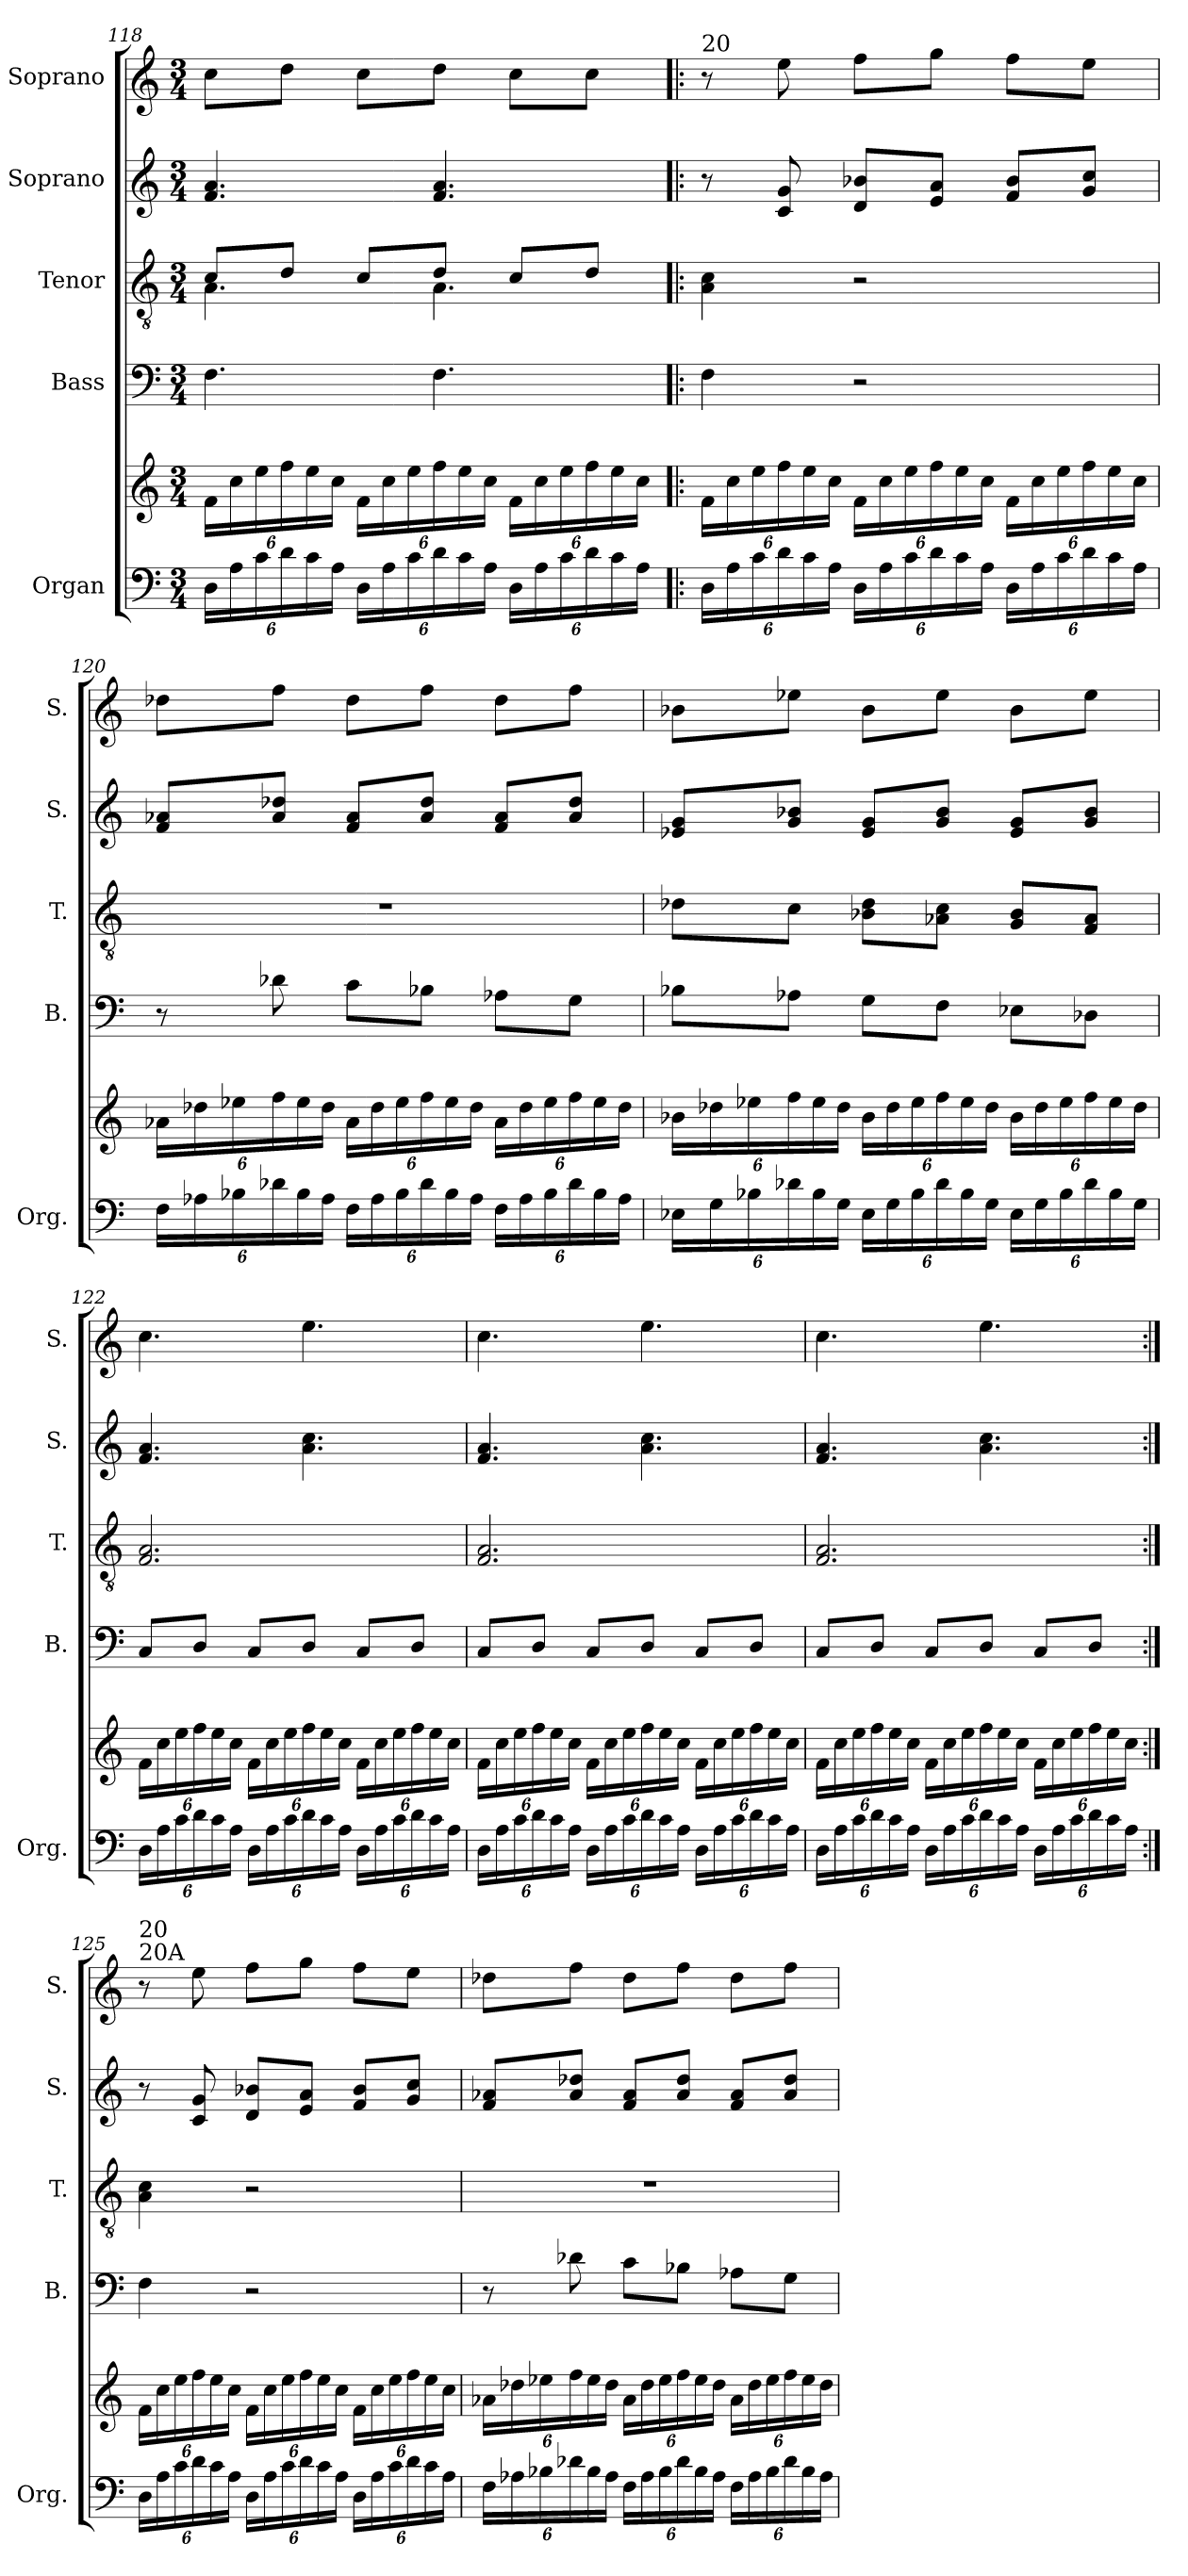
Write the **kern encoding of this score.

**kern	**kern	**kern	**kern	**kern	**kern
*part5	*part5	*part4	*part3	*part2	*part1
*staff6	*staff5	*staff4	*staff3	*staff2	*staff1
*I"Organ	*	*I"Bass	*I"Tenor	*I"Soprano	*I"Soprano
*I'Org.	*	*I'B.	*I'T.	*I'S.	*I'S.
!!LO:PB:g=z
*clefF4	*clefG2	*clefF4	*clefGv2	*clefG2	*clefG2
*k[]	*k[]	*k[]	*k[]	*k[]	*k[]
*M3/4	*M3/4	*M3/4	*M3/4	*M3/4	*M3/4
*Xbrackettup	*Xbrackettup	*	*	*	*
=118	=118	=118	=118	=118	=118
*	*	*	*^	*	*
24D\LL	24f\LL	4.F\	8c/L	4.A\	4.f/ 4.a/	8cc\L
24A\	24cc\	.	.	.	.	.
24c\	24ee\	.	.	.	.	.
24d\	24ff\	.	8d/J	.	.	8dd\J
24c\	24ee\	.	.	.	.	.
24A\JJ	24cc\JJ	.	.	.	.	.
24D\LL	24f\LL	.	8c/L	.	.	8cc\L
24A\	24cc\	.	.	.	.	.
24c\	24ee\	.	.	.	.	.
24d\	24ff\	4.F\	8d/J	4.A\	4.f/ 4.a/	8dd\J
24c\	24ee\	.	.	.	.	.
24A\JJ	24cc\JJ	.	.	.	.	.
24D\LL	24f\LL	.	8c/L	.	.	8cc\L
24A\	24cc\	.	.	.	.	.
24c\	24ee\	.	.	.	.	.
24d\	24ff\	.	8d/J	.	.	8cc\J
24c\	24ee\	.	.	.	.	.
24A\JJ	24cc\JJ	.	.	.	.	.
*	*	*	*v	*v	*	*
=119!|:	=119!|:	=119!|:	=119!|:	=119!|:	=119!|:
!	!	!	!	!	!LO:TX:a:t=20
24D\LL	24f\LL	4F\	4A\ 4c\	8r	8r
24A\	24cc\	.	.	.	.
24c\	24ee\	.	.	.	.
24d\	24ff\	.	.	8c/ 8g/	8ee\
24c\	24ee\	.	.	.	.
24A\JJ	24cc\JJ	.	.	.	.
24D\LL	24f\LL	2r	2r	8d/ 8b-X/L	8ff\L
24A\	24cc\	.	.	.	.
24c\	24ee\	.	.	.	.
24d\	24ff\	.	.	8e/ 8a/J	8gg\J
24c\	24ee\	.	.	.	.
24A\JJ	24cc\JJ	.	.	.	.
24D\LL	24f\LL	.	.	8f/ 8b-/L	8ff\L
24A\	24cc\	.	.	.	.
24c\	24ee\	.	.	.	.
24d\	24ff\	.	.	8g/ 8cc/J	8ee\J
24c\	24ee\	.	.	.	.
24A\JJ	24cc\JJ	.	.	.	.
!!LO:LB:g=z
=120	=120	=120	=120	=120	=120
24F\LL	24a-X\LL	8r	2.r	8f/ 8a-X/L	8dd-X\L
24A-X\	24dd-X\	.	.	.	.
24B-X\	24ee-X\	.	.	.	.
24d-X\	24ff\	8d-X\	.	8a-/ 8dd-X/J	8ff\J
24B-\	24ee-\	.	.	.	.
24A-\JJ	24dd-\JJ	.	.	.	.
24F\LL	24a-\LL	8c\L	.	8f/ 8a-/L	8dd-\L
24A-\	24dd-\	.	.	.	.
24B-\	24ee-\	.	.	.	.
24d-\	24ff\	8B-X\J	.	8a-/ 8dd-/J	8ff\J
24B-\	24ee-\	.	.	.	.
24A-\JJ	24dd-\JJ	.	.	.	.
24F\LL	24a-\LL	8A-X\L	.	8f/ 8a-/L	8dd-\L
24A-\	24dd-\	.	.	.	.
24B-\	24ee-\	.	.	.	.
24d-\	24ff\	8G\J	.	8a-/ 8dd-/J	8ff\J
24B-\	24ee-\	.	.	.	.
24A-\JJ	24dd-\JJ	.	.	.	.
=121	=121	=121	=121	=121	=121
24E-X\LL	24b-X\LL	8B-X\L	8d-X\L	8e-X/ 8g/L	8b-X\L
24G\	24dd-X\	.	.	.	.
24B-X\	24ee-X\	.	.	.	.
24d-X\	24ff\	8A-X\J	8c\J	8g/ 8b-X/J	8ee-X\J
24B-\	24ee-\	.	.	.	.
24G\JJ	24dd-\JJ	.	.	.	.
24E-\LL	24b-\LL	8G\L	8B-X\ 8d-\L	8e-/ 8g/L	8b-\L
24G\	24dd-\	.	.	.	.
24B-\	24ee-\	.	.	.	.
24d-\	24ff\	8F\J	8A-X\ 8c\J	8g/ 8b-/J	8ee-\J
24B-\	24ee-\	.	.	.	.
24G\JJ	24dd-\JJ	.	.	.	.
24E-\LL	24b-\LL	8E-X\L	8G/ 8B-/L	8e-/ 8g/L	8b-\L
24G\	24dd-\	.	.	.	.
24B-\	24ee-\	.	.	.	.
24d-\	24ff\	8D-X\J	8F/ 8A-/J	8g/ 8b-/J	8ee-\J
24B-\	24ee-\	.	.	.	.
24G\JJ	24dd-\JJ	.	.	.	.
!!LO:PB:g=z
=122	=122	=122	=122	=122	=122
24D\LL	24f\LL	8C/L	2.F/ 2.A/	4.f/ 4.a/	4.cc\
24A\	24cc\	.	.	.	.
24c\	24ee\	.	.	.	.
24d\	24ff\	8D/J	.	.	.
24c\	24ee\	.	.	.	.
24A\JJ	24cc\JJ	.	.	.	.
24D\LL	24f\LL	8C/L	.	.	.
24A\	24cc\	.	.	.	.
24c\	24ee\	.	.	.	.
24d\	24ff\	8D/J	.	4.a\ 4.cc\	4.ee\
24c\	24ee\	.	.	.	.
24A\JJ	24cc\JJ	.	.	.	.
24D\LL	24f\LL	8C/L	.	.	.
24A\	24cc\	.	.	.	.
24c\	24ee\	.	.	.	.
24d\	24ff\	8D/J	.	.	.
24c\	24ee\	.	.	.	.
24A\JJ	24cc\JJ	.	.	.	.
=123	=123	=123	=123	=123	=123
24D\LL	24f\LL	8C/L	2.F/ 2.A/	4.f/ 4.a/	4.cc\
24A\	24cc\	.	.	.	.
24c\	24ee\	.	.	.	.
24d\	24ff\	8D/J	.	.	.
24c\	24ee\	.	.	.	.
24A\JJ	24cc\JJ	.	.	.	.
24D\LL	24f\LL	8C/L	.	.	.
24A\	24cc\	.	.	.	.
24c\	24ee\	.	.	.	.
24d\	24ff\	8D/J	.	4.a\ 4.cc\	4.ee\
24c\	24ee\	.	.	.	.
24A\JJ	24cc\JJ	.	.	.	.
24D\LL	24f\LL	8C/L	.	.	.
24A\	24cc\	.	.	.	.
24c\	24ee\	.	.	.	.
24d\	24ff\	8D/J	.	.	.
24c\	24ee\	.	.	.	.
24A\JJ	24cc\JJ	.	.	.	.
!!LO:LB:g=z
=124	=124	=124	=124	=124	=124
24D\LL	24f\LL	8C/L	2.F/ 2.A/	4.f/ 4.a/	4.cc\
24A\	24cc\	.	.	.	.
24c\	24ee\	.	.	.	.
24d\	24ff\	8D/J	.	.	.
24c\	24ee\	.	.	.	.
24A\JJ	24cc\JJ	.	.	.	.
24D\LL	24f\LL	8C/L	.	.	.
24A\	24cc\	.	.	.	.
24c\	24ee\	.	.	.	.
24d\	24ff\	8D/J	.	4.a\ 4.cc\	4.ee\
24c\	24ee\	.	.	.	.
24A\JJ	24cc\JJ	.	.	.	.
24D\LL	24f\LL	8C/L	.	.	.
24A\	24cc\	.	.	.	.
24c\	24ee\	.	.	.	.
24d\	24ff\	8D/J	.	.	.
24c\	24ee\	.	.	.	.
24A\JJ	24cc\JJ	.	.	.	.
=125:|!	=125:|!	=125:|!	=125:|!	=125:|!	=125:|!
!	!	!	!	!	!LO:TX:a:t=20A
!	!	!	!	!	!LO:TX:a:t=20
24D\LL	24f\LL	4F\	4A\ 4c\	8r	8r
24A\	24cc\	.	.	.	.
24c\	24ee\	.	.	.	.
24d\	24ff\	.	.	8c/ 8g/	8ee\
24c\	24ee\	.	.	.	.
24A\JJ	24cc\JJ	.	.	.	.
24D\LL	24f\LL	2r	2r	8d/ 8b-X/L	8ff\L
24A\	24cc\	.	.	.	.
24c\	24ee\	.	.	.	.
24d\	24ff\	.	.	8e/ 8a/J	8gg\J
24c\	24ee\	.	.	.	.
24A\JJ	24cc\JJ	.	.	.	.
24D\LL	24f\LL	.	.	8f/ 8b-/L	8ff\L
24A\	24cc\	.	.	.	.
24c\	24ee\	.	.	.	.
24d\	24ff\	.	.	8g/ 8cc/J	8ee\J
24c\	24ee\	.	.	.	.
24A\JJ	24cc\JJ	.	.	.	.
!!LO:PB:g=z
=126	=126	=126	=126	=126	=126
24F\LL	24a-X\LL	8r	2.r	8f/ 8a-X/L	8dd-X\L
24A-X\	24dd-X\	.	.	.	.
24B-X\	24ee-X\	.	.	.	.
24d-X\	24ff\	8d-X\	.	8a-/ 8dd-X/J	8ff\J
24B-\	24ee-\	.	.	.	.
24A-\JJ	24dd-\JJ	.	.	.	.
24F\LL	24a-\LL	8c\L	.	8f/ 8a-/L	8dd-\L
24A-\	24dd-\	.	.	.	.
24B-\	24ee-\	.	.	.	.
24d-\	24ff\	8B-X\J	.	8a-/ 8dd-/J	8ff\J
24B-\	24ee-\	.	.	.	.
24A-\JJ	24dd-\JJ	.	.	.	.
24F\LL	24a-\LL	8A-X\L	.	8f/ 8a-/L	8dd-\L
24A-\	24dd-\	.	.	.	.
24B-\	24ee-\	.	.	.	.
24d-\	24ff\	8G\J	.	8a-/ 8dd-/J	8ff\J
24B-\	24ee-\	.	.	.	.
24A-\JJ	24dd-\JJ	.	.	.	.
=	=	=	=	=	=
*-	*-	*-	*-	*-	*-
